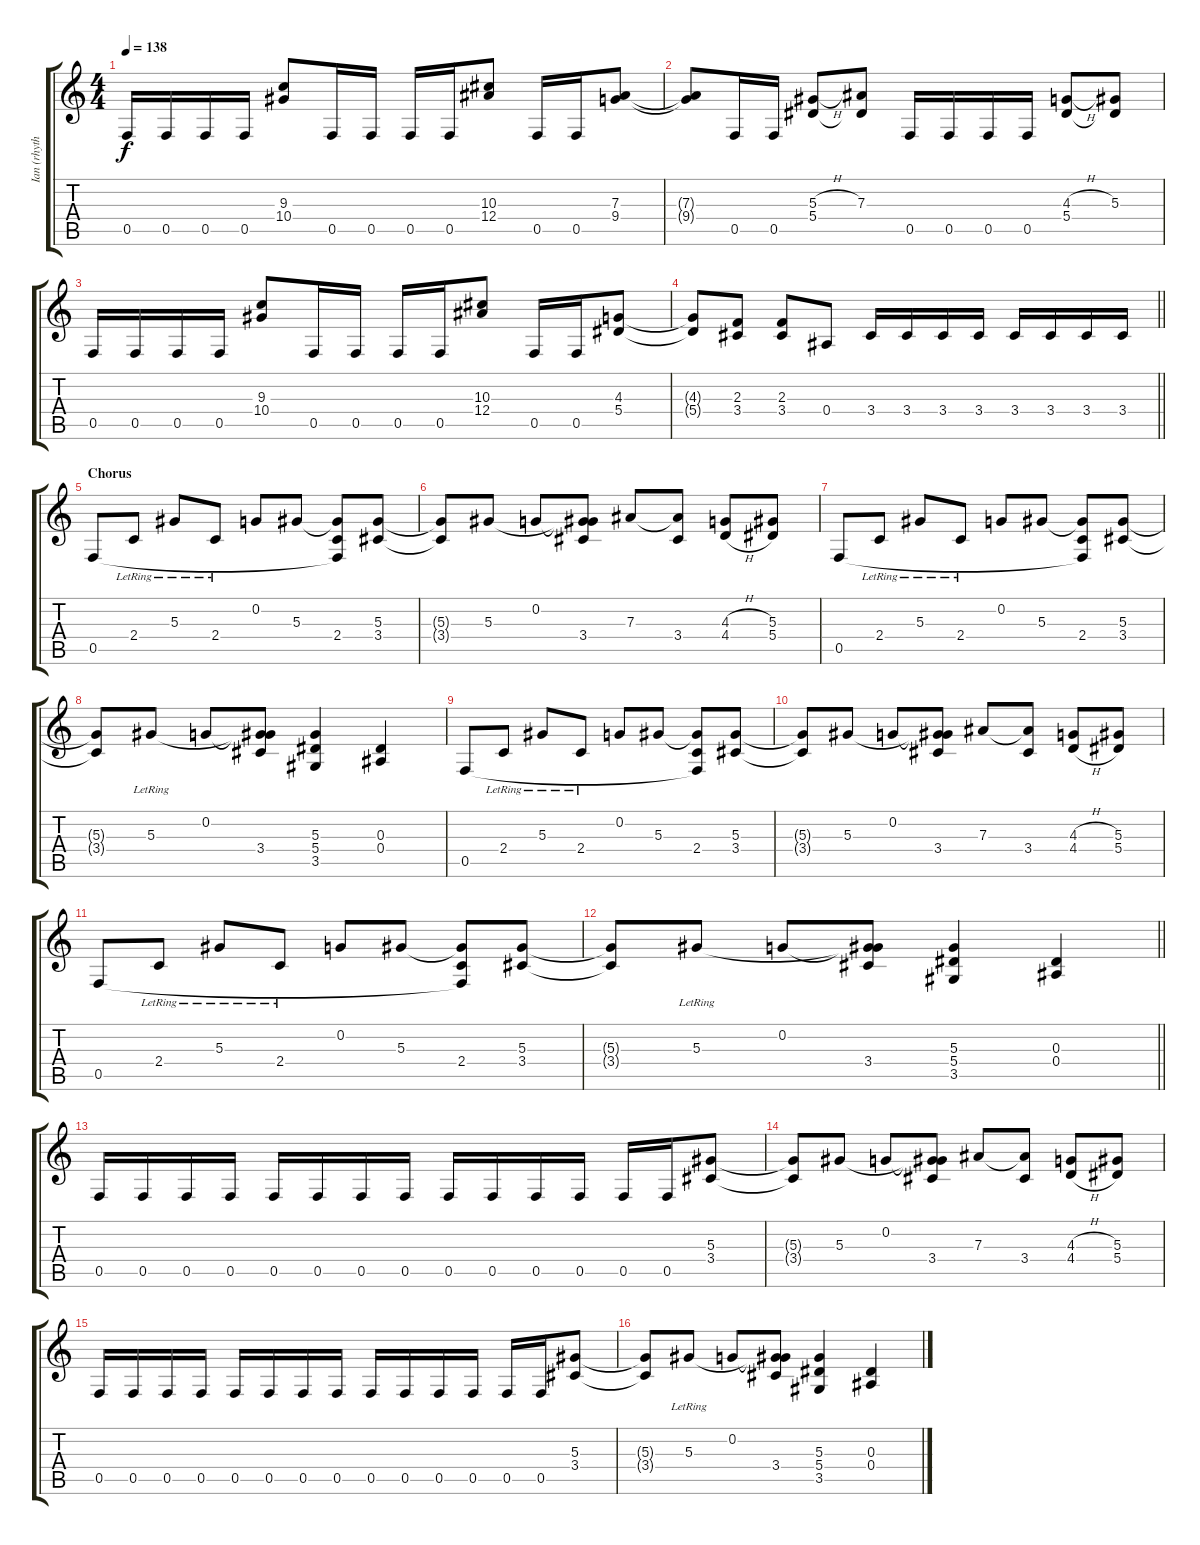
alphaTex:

\track ("Ian (rhythm)" "Ian (rhyth") {instrument distortionguitar}
\staff {score tabs}
\tuning (C4 G3 Eb3 Bb2 F2 C2) {hide}
\ts (4 4)
\tempo 138
\clef g2
\ks c
0.5.16{dy f} 0.5.16 0.5.16 0.5.16 (9.3 10.4).8 0.5.16 0.5.16 0.5.16 0.5.16 (10.3 12.4).8 0.5.16 0.5.16 (7.3 9.4).8 |
(7.3{t} 9.4{t}).8 0.5.16 0.5.16 (5.3{h} 5.4).8 (7.3 5.4{t}).8 0.5.16 0.5.16 0.5.16 0.5.16 (4.3{h} 5.4).8 (5.3 5.4{t}).8 |
0.5.16 0.5.16 0.5.16 0.5.16 (9.3 10.4).8 0.5.16 0.5.16 0.5.16 0.5.16 (10.3 12.4).8 0.5.16 0.5.16 (4.3 5.4).8 |
\barLineRight lightlight
(4.3{t} 5.4{t}).8 (2.3 3.4).8 (2.3 3.4).8 0.4.8 3.4.16 3.4.16 3.4.16 3.4.16 3.4.16 3.4.16 3.4.16 3.4.16 |
\section ("" "Chorus")
0.5.8 2.4{lr}.8 5.3{lr}.8 2.4{lr}.8 0.2.8 5.3.8 (5.3{t} 2.4 0.5{t}).8 (5.3 3.4).8 |
(5.3{t} 3.4{t}).8 5.3.8 0.2.8 (0.2{t} 5.3{t} 3.4).8 7.3.8 (7.3{t} 3.4).8 (4.3{h} 4.4{h}).8 (5.3 5.4).8 |
0.5.8 2.4{lr}.8 5.3{lr}.8 2.4{lr}.8 0.2.8 5.3.8 (5.3{t} 2.4 0.5{t}).8 (5.3 3.4).8 |
(5.3{t} 3.4{t}).8 5.3{lr}.8 0.2.8 (0.2{t} 5.3{t} 3.4).8 (5.3 5.4 3.5).4 (0.3 0.4).4 |
0.5.8 2.4{lr}.8 5.3{lr}.8 2.4{lr}.8 0.2.8 5.3.8 (5.3{t} 2.4 0.5{t}).8 (5.3 3.4).8 |
(5.3{t} 3.4{t}).8 5.3.8 0.2.8 (0.2{t} 5.3{t} 3.4).8 7.3.8 (7.3{t} 3.4).8 (4.3{h} 4.4{h}).8 (5.3 5.4).8 |
0.5.8 2.4{lr}.8 5.3{lr}.8 2.4{lr}.8 0.2.8 5.3.8 (5.3{t} 2.4 0.5{t}).8 (5.3 3.4).8 |
\barLineRight lightlight
(5.3{t} 3.4{t}).8 5.3{lr}.8 0.2.8 (0.2{t} 5.3{t} 3.4).8 (5.3 5.4 3.5).4 (0.3 0.4).4 |
0.5.16 0.5.16 0.5.16 0.5.16 0.5.16 0.5.16 0.5.16 0.5.16 0.5.16 0.5.16 0.5.16 0.5.16 0.5.16 0.5.16 (5.3 3.4).8 |
(5.3{t} 3.4{t}).8 5.3.8 0.2.8 (0.2{t} 5.3{t} 3.4).8 7.3.8 (7.3{t} 3.4).8 (4.3{h} 4.4{h}).8 (5.3 5.4).8 |
0.5.16 0.5.16 0.5.16 0.5.16 0.5.16 0.5.16 0.5.16 0.5.16 0.5.16 0.5.16 0.5.16 0.5.16 0.5.16 0.5.16 (5.3 3.4).8 |
(5.3{t} 3.4{t}).8 5.3{lr}.8 0.2.8 (0.2{t} 5.3{t} 3.4).8 (5.3 5.4 3.5).4 (0.3 0.4).4
